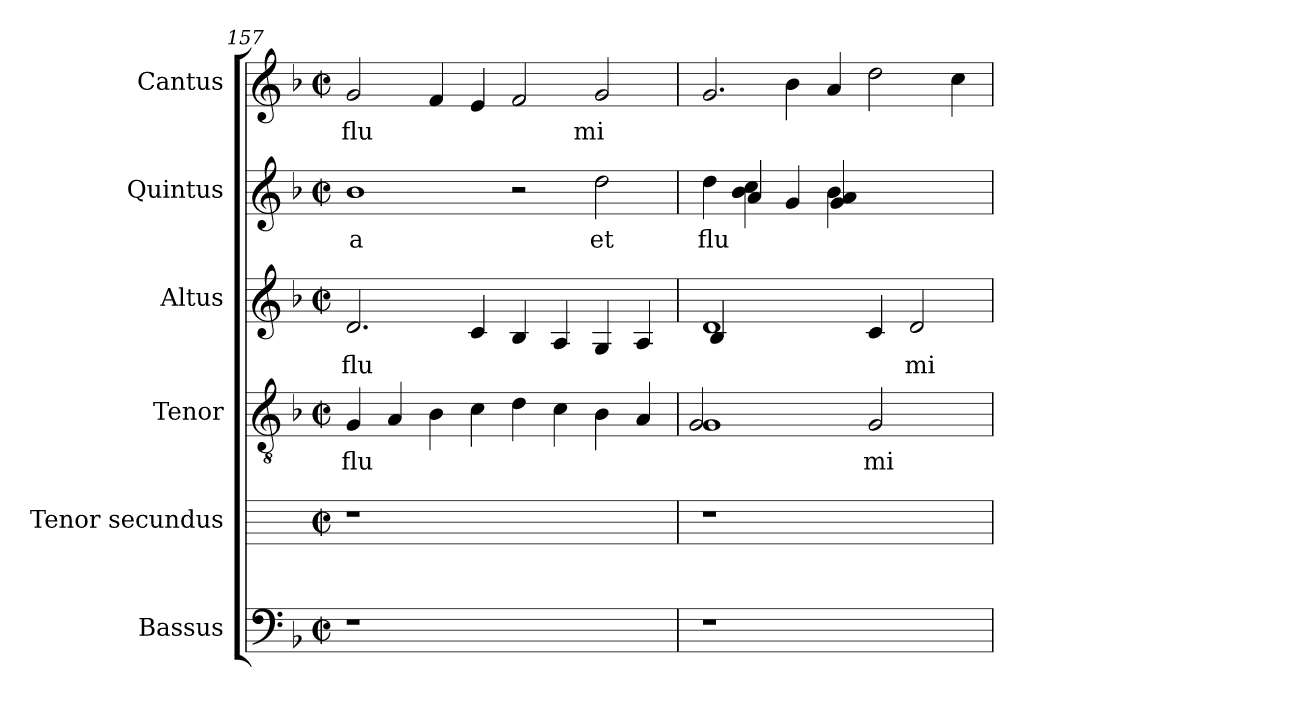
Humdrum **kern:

**kern	**kern	**kern	**text	**kern	**text	**kern	**text	**kern	**text
*part6	*part5	*part4	*part4	*part3	*part3	*part2	*part2	*part1	*part1
*staff6	*staff5	*staff4	*staff4	*staff3	*staff3	*staff2	*staff2	*staff1	*staff1
*I"Bassus	*I"Tenor  secundus	*I"Tenor	*	*I"Altus	*	*I"Quintus	*	*I"Cantus	*
*I'B	*	*I'T	*	*I'A	*	*I'Q	*	*I'C	*
*clefF4	*	*clefGv2	*	*clefG2	*	*clefG2	*	*clefG2	*
*k[b-]	*k[]	*k[b-]	*	*k[b-]	*	*k[b-]	*	*k[b-]	*
*F:	*C:	*F:	*	*F:	*	*F:	*	*F:	*
*M2/2	*M2/2	*M2/2	*	*M2/2	*	*M2/2	*	*M2/2	*
*met(c|)	*met(c|)	*met(c|)	*	*met(c|)	*	*met(c|)	*	*met(c|)	*
=157	=157	=157	=157	=157	=157	=157	=157	=157	=157
!	!	!	!LO:LY:b:cj	!	!LO:LY:b:cj	!	!LO:LY:b:cj	!	!LO:LY:b:cj
1r	1r	4G/	flu-	2.d/	flu	1b-	a	2g/	flu
!	!	!	!LO:LY:b:cj	!	!	!	!	!	!
.	.	4A/	--	.	.	.	.	.	.
!	!	!	!LO:LY:b:cj	!	!	!	!	!	!LO:LY:b:cj
.	.	4B-\	--	.	.	.	.	4f/	.
!	!	!	!LO:LY:b:cj	!	!LO:LY:b:cj	!	!	!	!LO:LY:b:cj
.	.	4c\	--	4c/	.	.	.	4e/	.
!	!	!	!LO:LY:b:cj	!	!LO:LY:b:cj	!	!	!	!LO:LY:b:cj
1ryy	1ryy	4d\	--	4B-/	.	2r	.	2f/	.
!	!	!	!LO:LY:b:cj	!	!LO:LY:b:cj	!	!	!	!
.	.	4c\	--	4A/	.	.	.	.	.
!	!	!	!LO:LY:b:cj	!	!LO:LY:b:cj	!	!LO:LY:b:cj	!	!LO:LY:b:cj
.	.	4B-\	--	4G/	.	2dd\	et	2g/	mi
!	!	!	!LO:LY:b:cj	!	!LO:LY:b:cj	!	!	!	!
.	.	4A/	--	4A/	.	.	.	.	.
=158	=158	=158	=158	=158	=158	=158	=158	=158	=158
*	*	*^	*	*^	*	*	*	*	*
!	!	!	!	!	!	!	!LO:LY:b:cj	!	!LO:LY:b:cj	!	!
*	*	*	*	*	*	*	*	*^	*	*^	*
1r	1r	1G	2G/	.	1d	4B-/	.	4dd\	4ryy	flu	2.g/	2ryy	.
!	!	!	!	!	!	!	!	!	!	!LO:LY:b:cj	!	!	!
.	.	.	.	.	.	1.ryy	.	4cc\ 4b-\	4a/	.	.	.	.
!	!	!	!	!	!	!	!	!	!	!LO:LY:b:cj	!	!	!LO:LY:b:cj
.	.	.	4ryy	.	.	.	.	4g/	4ryy	.	.	4b-\	.
!	!	!	!	!	!	!	!	!	!	!LO:LY:b:cj	!	!	!LO:LY:b:cj
.	.	.	1ryy	.	.	.	.	4b-\	4a/ 4g/	.	4a/	1ryy	.
!	!	!	!	!LO:LY:b:cj	!	!	!LO:LY:b:cj	!	!	!	!	!	!
2.ryy	2.ryy	2G/	.	-mi-	4c/	.	.	2.ryy	2.ryy	.	2dd\	.	.
!	!	!	!	!	!	!	!LO:LY:b:cj	!	!	!	!	!	!
.	.	.	.	.	2d/	.	mi	.	.	.	.	.	.
!	!	!	!	!	!	!	!	!	!	!	!	!	!LO:LY:b:cj
.	.	4ryy	.	.	.	.	.	.	.	.	4cc\	.	.
*	*	*v	*v	*	*	*	*	*v	*v	*	*v	*v	*
*	*	*	*	*v	*v	*	*	*	*	*
=	=	=	=	=	=	=	=	=	=
*-	*-	*-	*-	*-	*-	*-	*-	*-	*-
